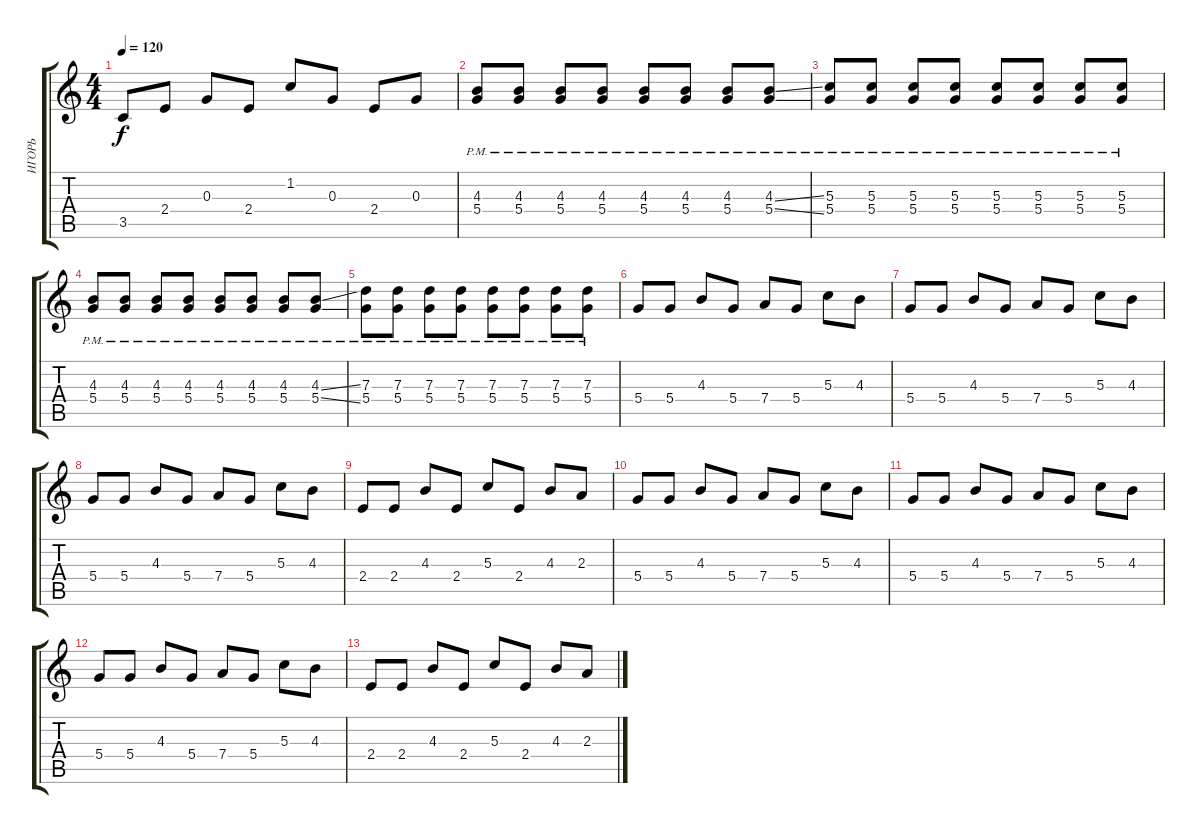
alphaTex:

\track ("ИГОРЬ" "ИГОРЬ") {instrument acousticguitarsteel}
\staff {score tabs}
\tuning (E4 B3 G3 D3 A2 E2) {hide}
\ts (4 4)
\tempo 120
\clef g2
\ks c
3.5.8{dy f} 2.4.8 0.3.8 2.4.8 1.2.8 0.3.8 2.4.8 0.3.8 |
(4.3{pm} 5.4{pm}).8 (4.3{pm} 5.4{pm}).8 (4.3{pm} 5.4{pm}).8 (4.3{pm} 5.4{pm}).8 (4.3{pm} 5.4{pm}).8 (4.3{pm} 5.4{pm}).8 (4.3{pm} 5.4{pm}).8 (4.3{ss pm} 5.4{ss pm}).8 |
(5.3{pm} 5.4{pm}).8 (5.3{pm} 5.4{pm}).8 (5.3{pm} 5.4{pm}).8 (5.3{pm} 5.4{pm}).8 (5.3{pm} 5.4{pm}).8 (5.3{pm} 5.4{pm}).8 (5.3{pm} 5.4{pm}).8 (5.3{pm} 5.4{pm}).8 |
(4.3{pm} 5.4{pm}).8 (4.3{pm} 5.4{pm}).8 (4.3{pm} 5.4{pm}).8 (4.3{pm} 5.4{pm}).8 (4.3{pm} 5.4{pm}).8 (4.3{pm} 5.4{pm}).8 (4.3{pm} 5.4{pm}).8 (4.3{ss pm} 5.4{ss pm}).8 |
(7.3{pm} 5.4{pm}).8 (7.3{pm} 5.4{pm}).8 (7.3{pm} 5.4{pm}).8 (7.3{pm} 5.4{pm}).8 (7.3{pm} 5.4{pm}).8 (7.3{pm} 5.4{pm}).8 (7.3{pm} 5.4{pm}).8 (7.3{pm} 5.4{pm}).8 |
5.4.8 5.4.8 4.3.8 5.4.8 7.4.8 5.4.8 5.3.8 4.3.8 |
5.4.8 5.4.8 4.3.8 5.4.8 7.4.8 5.4.8 5.3.8 4.3.8 |
5.4.8 5.4.8 4.3.8 5.4.8 7.4.8 5.4.8 5.3.8 4.3.8 |
2.4.8 2.4.8 4.3.8 2.4.8 5.3.8 2.4.8 4.3.8 2.3.8 |
5.4.8 5.4.8 4.3.8 5.4.8 7.4.8 5.4.8 5.3.8 4.3.8 |
5.4.8 5.4.8 4.3.8 5.4.8 7.4.8 5.4.8 5.3.8 4.3.8 |
5.4.8 5.4.8 4.3.8 5.4.8 7.4.8 5.4.8 5.3.8 4.3.8 |
2.4.8 2.4.8 4.3.8 2.4.8 5.3.8 2.4.8 4.3.8 2.3.8
